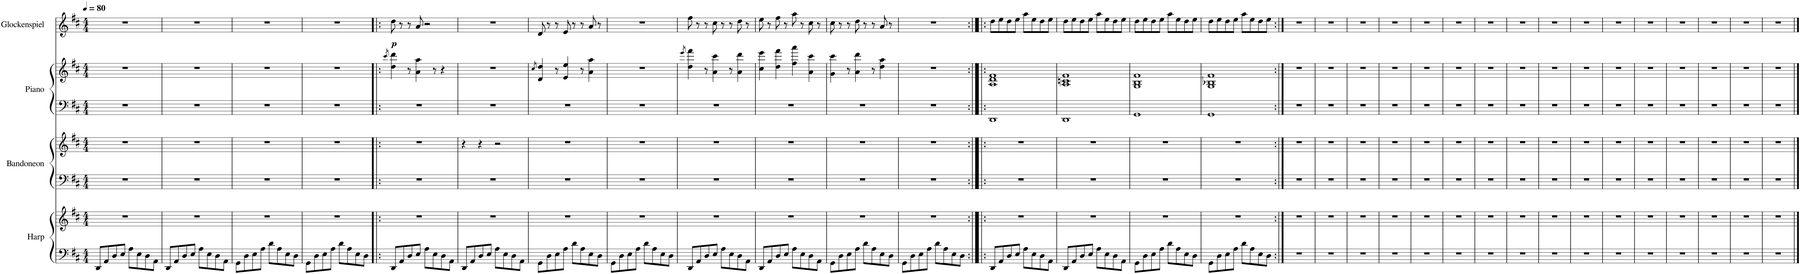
**kern	**kern	**kern	**kern	**kern	**kern	**kern	**dynam
*part4	*part4	*part3	*part3	*part2	*part2	*part1	*part1
*staff7	*staff6	*staff5	*staff4	*staff3	*staff2	*staff1	*staff1
*I"Harp	*	*I"Bandoneon	*	*I"Piano	*	*I"Glockenspiel	*
*I'Hrp.	*	*I'Ban.	*	*I'Pno.	*	*I'Glock.	*
*clefF4	*clefG2	*clefF4	*clefG2	*clefF4	*clefG2	*clefG2	*
*	*	*	*	*	*	*Trd-14c-24	*
*k[f#c#]	*k[f#c#]	*k[f#c#]	*k[f#c#]	*k[f#c#]	*k[f#c#]	*k[f#c#]	*
*M4/4	*M4/4	*M4/4	*M4/4	*M4/4	*M4/4	*M4/4	*
*MM80	*MM80	*MM80	*MM80	*MM80	*MM80	*MM80	*
=1	=1	=1	=1	=1	=1	=1	=1
8DD/L	1r	1r	1r	1r	1r	1r	.
8AA/	.	.	.	.	.	.	.
8D/	.	.	.	.	.	.	.
8E/J	.	.	.	.	.	.	.
8A\L	.	.	.	.	.	.	.
8E\	.	.	.	.	.	.	.
8D\	.	.	.	.	.	.	.
8AA\J	.	.	.	.	.	.	.
=2	=2	=2	=2	=2	=2	=2	=2
8DD/L	1r	1r	1r	1r	1r	1r	.
8AA/	.	.	.	.	.	.	.
8D/	.	.	.	.	.	.	.
8E/J	.	.	.	.	.	.	.
8A\L	.	.	.	.	.	.	.
8E\	.	.	.	.	.	.	.
8D\	.	.	.	.	.	.	.
8AA\J	.	.	.	.	.	.	.
=3	=3	=3	=3	=3	=3	=3	=3
8GG\L	1r	1r	1r	1r	1r	1r	.
8D\	.	.	.	.	.	.	.
8E\	.	.	.	.	.	.	.
8A\J	.	.	.	.	.	.	.
8d\L	.	.	.	.	.	.	.
8A\	.	.	.	.	.	.	.
8E\	.	.	.	.	.	.	.
8D\J	.	.	.	.	.	.	.
=4	=4	=4	=4	=4	=4	=4	=4
8GG\L	1r	1r	1r	1r	1r	1r	.
8D\	.	.	.	.	.	.	.
8E\	.	.	.	.	.	.	.
8A\J	.	.	.	.	.	.	.
8d\L	.	.	.	.	.	.	.
8A\	.	.	.	.	.	.	.
8E\	.	.	.	.	.	.	.
8D\J	.	.	.	.	.	.	.
=5!|:	=5!|:	=5!|:	=5!|:	=5!|:	=5!|:	=5!|:	=5!|:
.	.	.	.	.	8qccc#/	.	.
!	!	!	!	!	!	!	!LO:DY:b
8DD/L	1r	1r	1r	1r	4dd\ 4ddd\	8dd\	p
8AA/	.	.	.	.	.	8r	.
8D/	.	.	.	.	8r	8r	.
8E/J	.	.	.	.	4a\ 4aa\	8a/	.
8A\L	.	.	.	.	.	2r	.
8E\	.	.	.	.	8r	.	.
8D\	.	.	.	.	4r	.	.
8AA\J	.	.	.	.	.	.	.
=6	=6	=6	=6	=6	=6	=6	=6
8DD/L	1r	1r	4r	1r	1r	1r	.
8AA/	.	.	.	.	.	.	.
8D/	.	.	4r	.	.	.	.
8E/J	.	.	.	.	.	.	.
8A\L	.	.	2r	.	.	.	.
8E\	.	.	.	.	.	.	.
8D\	.	.	.	.	.	.	.
8AA\J	.	.	.	.	.	.	.
=7	=7	=7	=7	=7	=7	=7	=7
.	.	.	.	.	8qcc#/	.	.
8GG\L	1r	1r	1r	1r	4d/ 4dd/	8d/	.
8D\	.	.	.	.	.	8r	.
8E\	.	.	.	.	8r	8r	.
8A\J	.	.	.	.	4e/ 4ee/	8e/	.
8d\L	.	.	.	.	.	8r	.
8A\	.	.	.	.	8r	8r	.
8E\	.	.	.	.	4a\ 4aa\	8a/	.
8D\J	.	.	.	.	.	8r	.
=8	=8	=8	=8	=8	=8	=8	=8
8GG\L	1r	1r	1r	1r	1r	1r	.
8D\	.	.	.	.	.	.	.
8E\	.	.	.	.	.	.	.
8A\J	.	.	.	.	.	.	.
8d\L	.	.	.	.	.	.	.
8A\	.	.	.	.	.	.	.
8E\	.	.	.	.	.	.	.
8D\J	.	.	.	.	.	.	.
=9	=9	=9	=9	=9	=9	=9	=9
.	.	.	.	.	8qeee/	.	.
8DD/L	1r	1r	1r	1r	4dd\ 4fff#\	8ff#\	.
8AA/	.	.	.	.	.	8r	.
8D/	.	.	.	.	8r	8r	.
8E/J	.	.	.	.	4a\ 4ccc#\	8cc#\	.
8A\L	.	.	.	.	.	8r	.
8E\	.	.	.	.	8r	8r	.
8D\	.	.	.	.	4a\ 4ddd\	8dd\	.
8AA\J	.	.	.	.	.	8r	.
=10	=10	=10	=10	=10	=10	=10	=10
8DD/L	1r	1r	1r	1r	4cc#\ 4eee\	8ee\	.
8AA/	.	.	.	.	.	8r	.
8D/	.	.	.	.	4dd\ 4fff#\	8ff#\	.
8E/J	.	.	.	.	.	8r	.
8A\L	.	.	.	.	4ff#\ 4aaa\	8aa\	.
8E\	.	.	.	.	.	8r	.
8D\	.	.	.	.	4a\ 4ccc#\	8cc#\	.
8AA\J	.	.	.	.	.	8r	.
=11	=11	=11	=11	=11	=11	=11	=11
8GG\L	1r	1r	1r	1r	4g\ 4ccc#\	8cc#\	.
8D\	.	.	.	.	.	8r	.
8E\	.	.	.	.	8r	8r	.
8A\J	.	.	.	.	4a\ 4ddd\	8dd\	.
8d\L	.	.	.	.	.	8r	.
8A\	.	.	.	.	8r	8r	.
8E\	.	.	.	.	4dd\ 4aa\	8a/	.
8D\J	.	.	.	.	.	8r	.
=12	=12	=12	=12	=12	=12	=12	=12
8GG\L	1r	1r	1r	1r	1r	1r	.
8D\	.	.	.	.	.	.	.
8E\	.	.	.	.	.	.	.
8A\J	.	.	.	.	.	.	.
8d\L	.	.	.	.	.	.	.
8A\	.	.	.	.	.	.	.
8E\	.	.	.	.	.	.	.
8D\J	.	.	.	.	.	.	.
=13:|!|:	=13:|!|:	=13:|!|:	=13:|!|:	=13:|!|:	=13:|!|:	=13:|!|:	=13:|!|:
8DD/L	1r	1r	1r	1DD	1A 1d 1f#	8dd\L	.
8AA/	.	.	.	.	.	8ee\	.
8D/	.	.	.	.	.	8dd\	.
8E/J	.	.	.	.	.	8ee\J	.
8A\L	.	.	.	.	.	8aa\L	.
8E\	.	.	.	.	.	8ee\	.
8D\	.	.	.	.	.	8dd\	.
8AA\J	.	.	.	.	.	8ee\J	.
=14	=14	=14	=14	=14	=14	=14	=14
8DD/L	1r	1r	1r	1DD	1A 1cn 1f#	8dd\L	.
8AA/	.	.	.	.	.	8ee\	.
8D/	.	.	.	.	.	8dd\	.
8E/J	.	.	.	.	.	8ee\J	.
8A\L	.	.	.	.	.	8aa\L	.
8E\	.	.	.	.	.	8ee\	.
8D\	.	.	.	.	.	8dd\	.
8AA\J	.	.	.	.	.	8ee\J	.
=15	=15	=15	=15	=15	=15	=15	=15
8GG\L	1r	1r	1r	1GG	1G 1B 1f#	8dd\L	.
8D\	.	.	.	.	.	8ee\	.
8E\	.	.	.	.	.	8dd\	.
8A\J	.	.	.	.	.	8ee\J	.
8d\L	.	.	.	.	.	8aa\L	.
8A\	.	.	.	.	.	8ee\	.
8E\	.	.	.	.	.	8dd\	.
8D\J	.	.	.	.	.	8ee\J	.
=16	=16	=16	=16	=16	=16	=16	=16
8GG\L	1r	1r	1r	1GG	1G 1B-X 1f#	8dd\L	.
8D\	.	.	.	.	.	8ee\	.
8E\	.	.	.	.	.	8dd\	.
8A\J	.	.	.	.	.	8ee\J	.
8d\L	.	.	.	.	.	8aa\L	.
8A\	.	.	.	.	.	8ee\	.
8E\	.	.	.	.	.	8dd\	.
8D\J	.	.	.	.	.	8ee\J	.
=17:|!	=17:|!	=17:|!	=17:|!	=17:|!	=17:|!	=17:|!	=17:|!
1r	1r	1r	1r	1r	1r	1r	.
=18	=18	=18	=18	=18	=18	=18	=18
1r	1r	1r	1r	1r	1r	1r	.
=19	=19	=19	=19	=19	=19	=19	=19
1r	1r	1r	1r	1r	1r	1r	.
=20	=20	=20	=20	=20	=20	=20	=20
1r	1r	1r	1r	1r	1r	1r	.
=21	=21	=21	=21	=21	=21	=21	=21
1r	1r	1r	1r	1r	1r	1r	.
=22	=22	=22	=22	=22	=22	=22	=22
1r	1r	1r	1r	1r	1r	1r	.
=23	=23	=23	=23	=23	=23	=23	=23
1r	1r	1r	1r	1r	1r	1r	.
=24	=24	=24	=24	=24	=24	=24	=24
1r	1r	1r	1r	1r	1r	1r	.
=25	=25	=25	=25	=25	=25	=25	=25
1r	1r	1r	1r	1r	1r	1r	.
=26	=26	=26	=26	=26	=26	=26	=26
1r	1r	1r	1r	1r	1r	1r	.
=27	=27	=27	=27	=27	=27	=27	=27
1r	1r	1r	1r	1r	1r	1r	.
=28	=28	=28	=28	=28	=28	=28	=28
1r	1r	1r	1r	1r	1r	1r	.
=29	=29	=29	=29	=29	=29	=29	=29
1r	1r	1r	1r	1r	1r	1r	.
=30	=30	=30	=30	=30	=30	=30	=30
1r	1r	1r	1r	1r	1r	1r	.
=31	=31	=31	=31	=31	=31	=31	=31
1r	1r	1r	1r	1r	1r	1r	.
=32	=32	=32	=32	=32	=32	=32	=32
1r	1r	1r	1r	1r	1r	1r	.
==	==	==	==	==	==	==	==
*-	*-	*-	*-	*-	*-	*-	*-
